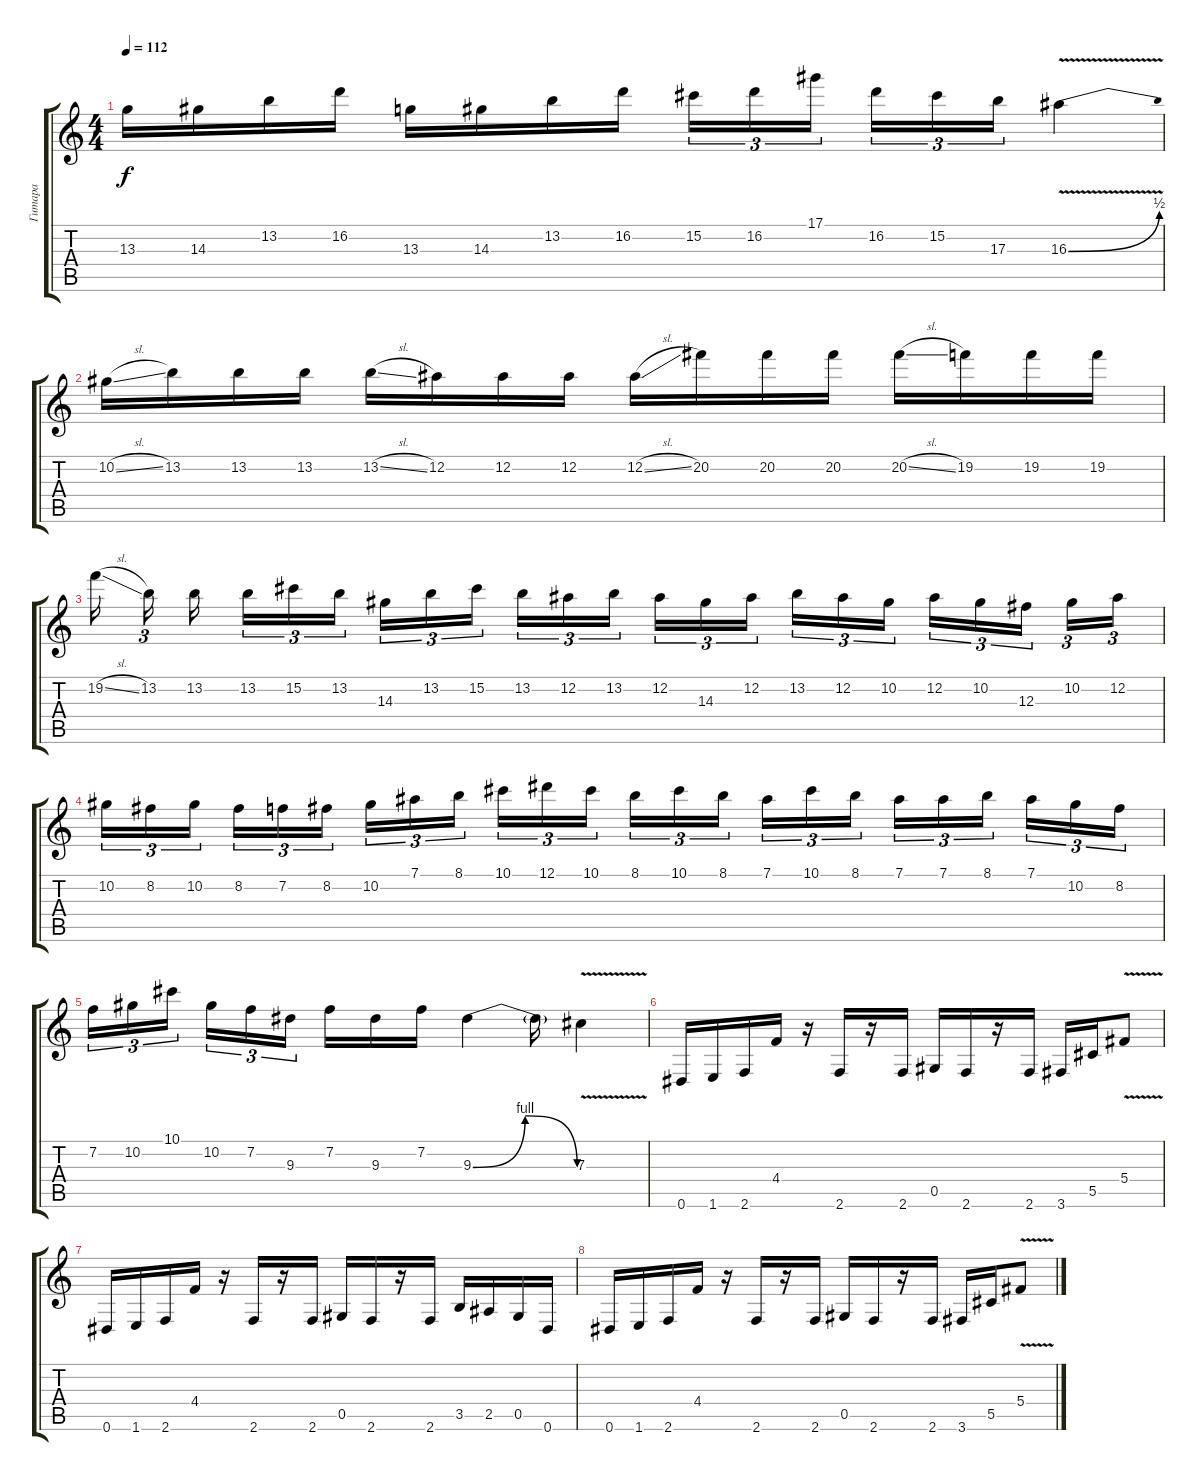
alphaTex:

\track ("Гитара" "Гитара") {instrument distortionguitar}
\staff {score tabs}
\tuning (Eb4 Bb3 Gb3 Db3 Ab2 Eb2) {hide}
\ts (4 4)
\tempo 112
\clef g2
\ks c
13.3.16{dy f} 14.3.16 13.2.16 16.2.16 13.3.16 14.3.16 13.2.16 16.2.16 15.2.16{tu (3 2)} 16.2.16{tu (3 2)} 17.1.16{tu (3 2) beam splitsecondary} 16.2.16{tu (3 2)} 15.2.16{tu (3 2)} 17.3.16{tu (3 2)} 16.3{be (bend 0 0 60 2) v}.4 |
10.2{sl}.16 13.2.16 13.2.16 13.2.16 13.2{sl}.16 12.2.16 12.2.16 12.2.16 12.2{sl}.16 20.2.16 20.2.16 20.2.16 20.2{sl}.16 19.2.16 19.2.16 19.2.16 |
19.2{sl}.16{beam splitsecondary} 13.2.16{tu (3 2) beam splitsecondary} 13.2.16{beam splitsecondary} 13.2.16{tu (3 2)} 15.2.16{tu (3 2)} 13.2.16{tu (3 2) beam splitsecondary} 14.3.16{tu (3 2)} 13.2.16{tu (3 2)} 15.2.16{tu (3 2) beam splitsecondary} 13.2.16{tu (3 2)} 12.2.16{tu (3 2)} 13.2.16{tu (3 2) beam splitsecondary} 12.2.16{tu (3 2)} 14.3.16{tu (3 2)} 12.2.16{tu (3 2) beam splitsecondary} 13.2.16{tu (3 2)} 12.2.16{tu (3 2)} 10.2.16{tu (3 2) beam splitsecondary} 12.2.16{tu (3 2)} 10.2.16{tu (3 2)} 12.3.16{tu (3 2) beam splitsecondary} 10.2.16{tu (3 2)} 12.2.16{tu (3 2)} |
10.2.16{tu (3 2)} 8.2.16{tu (3 2)} 10.2.16{tu (3 2) beam splitsecondary} 8.2.16{tu (3 2)} 7.2.16{tu (3 2)} 8.2.16{tu (3 2)} 10.2.16{tu (3 2)} 7.1.16{tu (3 2)} 8.1.16{tu (3 2) beam splitsecondary} 10.1.16{tu (3 2)} 12.1.16{tu (3 2)} 10.1.16{tu (3 2)} 8.1.16{tu (3 2)} 10.1.16{tu (3 2)} 8.1.16{tu (3 2) beam splitsecondary} 7.1.16{tu (3 2)} 10.1.16{tu (3 2)} 8.1.16{tu (3 2)} 7.1.16{tu (3 2)} 7.1.16{tu (3 2)} 8.1.16{tu (3 2) beam splitsecondary} 7.1.16{tu (3 2)} 10.2.16{tu (3 2)} 8.2.16{tu (3 2)} |
7.2.16{tu (3 2)} 10.2.16{tu (3 2)} 10.1.16{tu (3 2) beam splitsecondary} 10.2.16{tu (3 2)} 7.2.16{tu (3 2)} 9.3.16{tu (3 2)} 7.2.16 9.3.16 7.2.16 9.3{be (bendrelease 0 0 15 4 30 4 60 0)}.4 9.3{t}.16 7.3{v}.4 |
0.6.16 1.6.16 2.6.16 4.4.16 r.16 2.6.16 r.16 2.6.16 0.5.16 2.6.16 r.16 2.6.16 3.6.16 5.5.16 5.4{v}.8 |
0.6.16 1.6.16 2.6.16 4.4.16 r.16 2.6.16 r.16 2.6.16 0.5.16 2.6.16 r.16 2.6.16 3.5.16 2.5.16 0.5.16 0.6.16 |
0.6.16 1.6.16 2.6.16 4.4.16 r.16 2.6.16 r.16 2.6.16 0.5.16 2.6.16 r.16 2.6.16 3.6.16 5.5.16 5.4{v}.8
